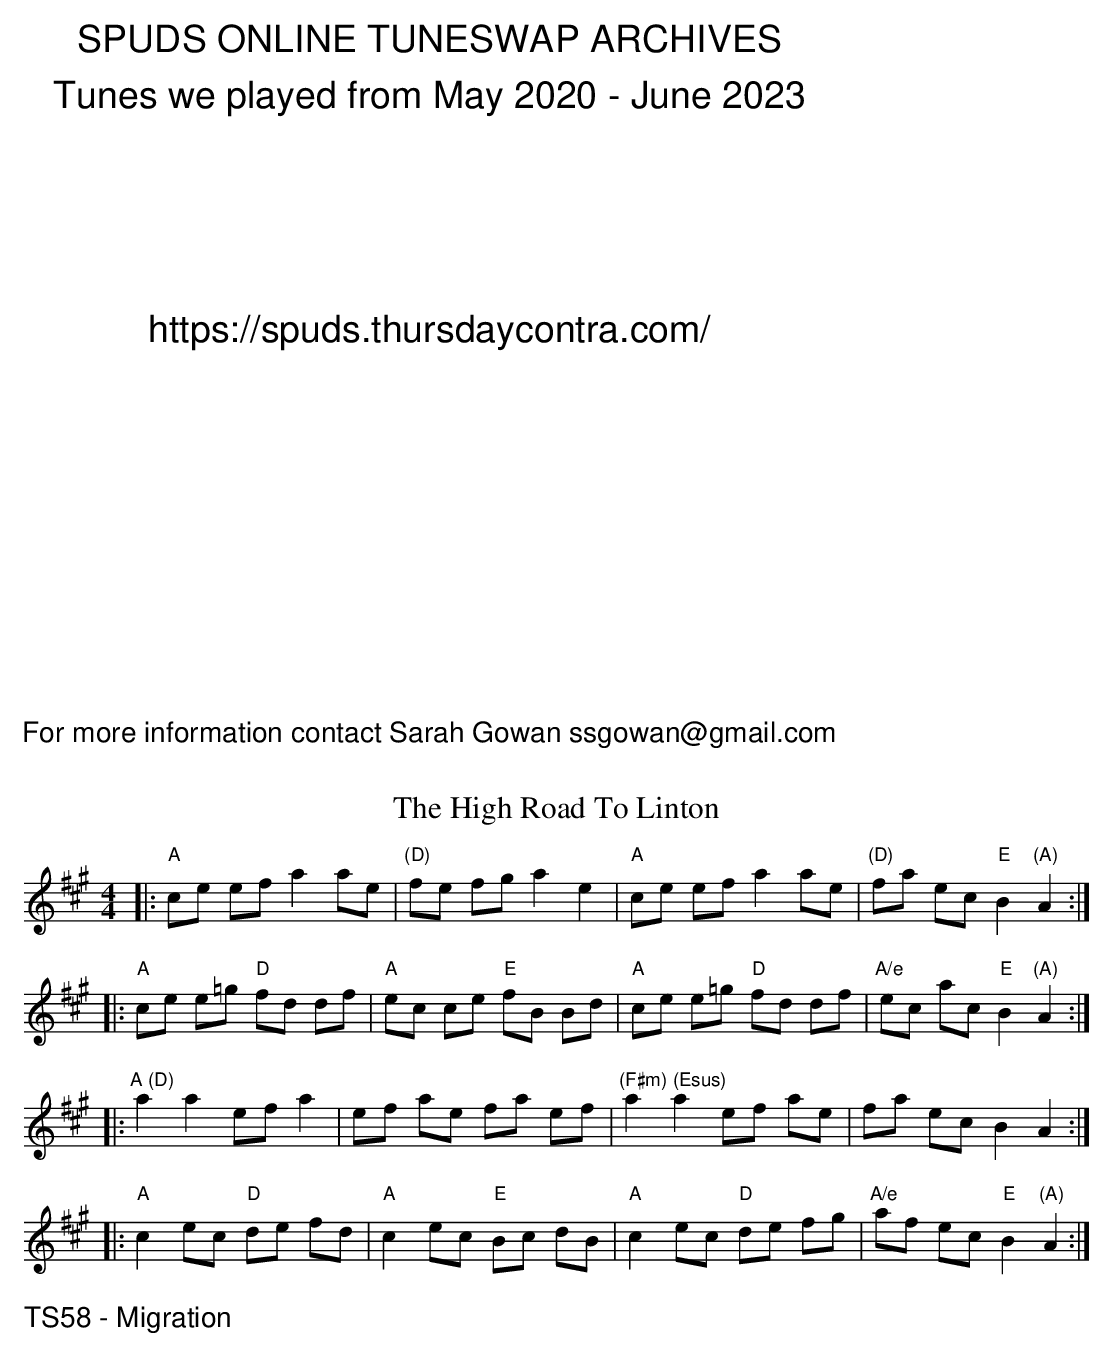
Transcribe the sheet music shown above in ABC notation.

X:1
T: High Road To Linton, The
M: 4/4
L: 1/8
K: A
|:"A"ce ef a2 ae|"(D)"fe fg a2 e2|"A"ce ef a2 ae|"(D)"fa ec "E"B2 "(A)"A2:|
|:"A"ce e=g "D"fd df|"A"ec ce "E"fB Bd|"A"ce e=g "D"fd df|"A/e"ec ac"E"B2 "(A)"A2:|
|:"A (D)"a2 a2 ef a2|ef ae fa ef|"(F#m) (Esus)"a2 a2 ef ae|fa ec B2 A2:|
|:"A"c2 ec "D"de fd|"A"c2 ec "E"Bc dB|"A"c2 ec "D"de fg|"A/e"af ec "E"B2"(A)"A2:|
